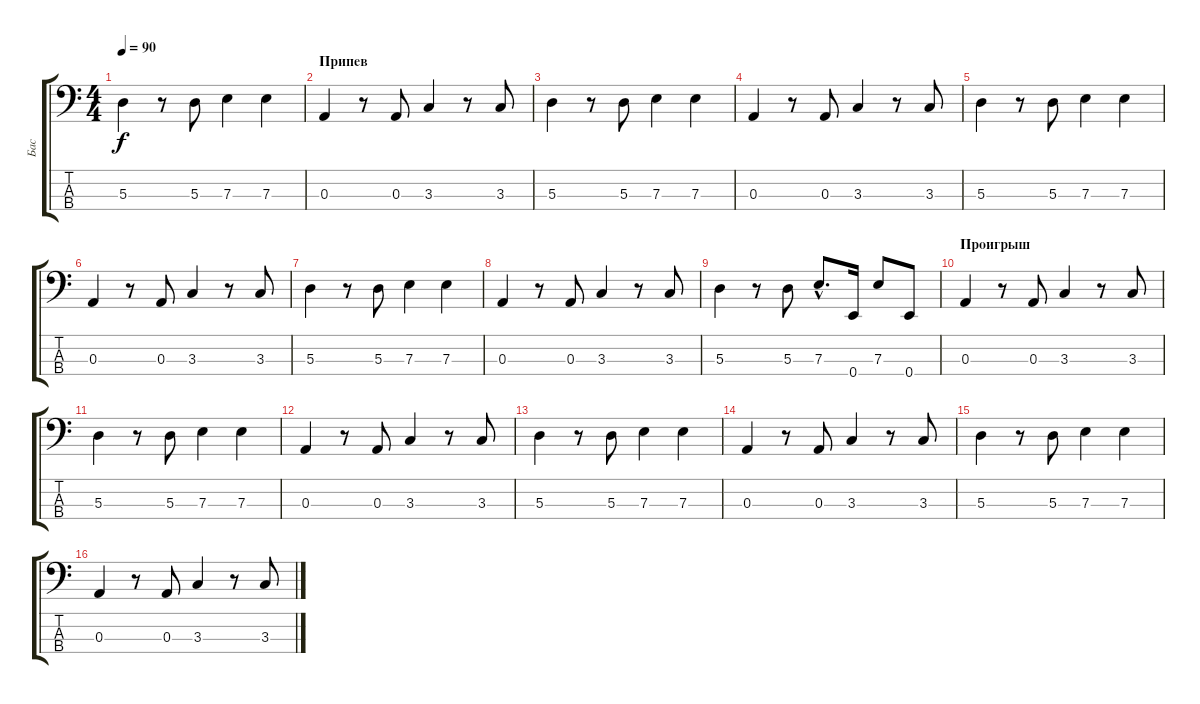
\track ("Бас" "Бас") {instrument electricbassfinger}
\staff {score tabs}
\tuning (G2 D2 A1 E1) {hide}
\ts (4 4)
\tempo 90
\clef f4
\ks c
5.3.4{dy f} r.8 5.3.8 7.3.4 7.3.4 |
\section ("" "Припев")
0.3.4 r.8 0.3.8 3.3.4 r.8 3.3.8 |
5.3.4 r.8 5.3.8 7.3.4 7.3.4 |
0.3.4 r.8 0.3.8 3.3.4 r.8 3.3.8 |
5.3.4 r.8 5.3.8 7.3.4 7.3.4 |
0.3.4 r.8 0.3.8 3.3.4 r.8 3.3.8 |
5.3.4 r.8 5.3.8 7.3.4 7.3.4 |
0.3.4 r.8 0.3.8 3.3.4 r.8 3.3.8 |
5.3.4 r.8 5.3.8 7.3{hac}.8{d} 0.4.16 7.3.8 0.4.8 |
\section ("" "Проигрыш")
0.3.4 r.8 0.3.8 3.3.4 r.8 3.3.8 |
5.3.4 r.8 5.3.8 7.3.4 7.3.4 |
0.3.4 r.8 0.3.8 3.3.4 r.8 3.3.8 |
5.3.4 r.8 5.3.8 7.3.4 7.3.4 |
0.3.4 r.8 0.3.8 3.3.4 r.8 3.3.8 |
5.3.4 r.8 5.3.8 7.3.4 7.3.4 |
0.3.4 r.8 0.3.8 3.3.4 r.8 3.3.8
